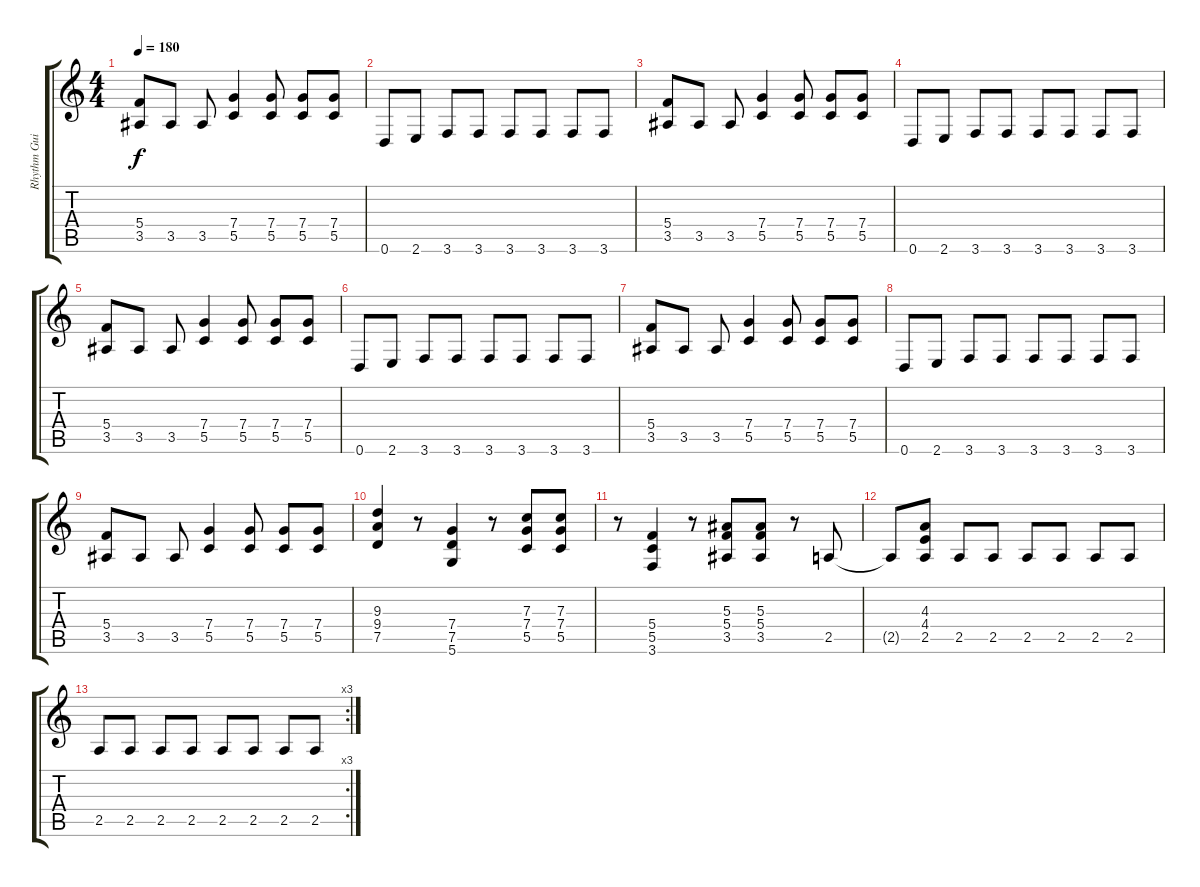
\track ("Rhythm Guitar" "Rhythm Gui") {instrument distortionguitar}
\staff {score tabs}
\tuning (D4 A3 F3 C3 G2 D2) {hide}
\ts (4 4)
\tempo 180
\clef g2
\ks c
(5.4 3.5).8{dy f} 3.5.8 3.5.8 (7.4 5.5).4 (7.4 5.5).8 (7.4 5.5).8 (7.4 5.5).8 |
0.6.8 2.6.8 3.6.8 3.6.8 3.6.8 3.6.8 3.6.8 3.6.8 |
(5.4 3.5).8 3.5.8 3.5.8 (7.4 5.5).4 (7.4 5.5).8 (7.4 5.5).8 (7.4 5.5).8 |
0.6.8 2.6.8 3.6.8 3.6.8 3.6.8 3.6.8 3.6.8 3.6.8 |
(5.4 3.5).8 3.5.8 3.5.8 (7.4 5.5).4 (7.4 5.5).8 (7.4 5.5).8 (7.4 5.5).8 |
0.6.8 2.6.8 3.6.8 3.6.8 3.6.8 3.6.8 3.6.8 3.6.8 |
(5.4 3.5).8 3.5.8 3.5.8 (7.4 5.5).4 (7.4 5.5).8 (7.4 5.5).8 (7.4 5.5).8 |
0.6.8 2.6.8 3.6.8 3.6.8 3.6.8 3.6.8 3.6.8 3.6.8 |
(5.4 3.5).8 3.5.8 3.5.8 (7.4 5.5).4 (7.4 5.5).8 (7.4 5.5).8 (7.4 5.5).8 |
(9.3 9.4 7.5).4 r.8 (7.4 7.5 5.6).4 r.8 (7.3 7.4 5.5).8 (7.3 7.4 5.5).8 |
r.8 (5.4 5.5 3.6).4 r.8 (5.3 5.4 3.5).8 (5.3 5.4 3.5).8 r.8 2.5.8 |
2.5{t}.8 (4.3 4.4 2.5).8 2.5.8 2.5.8 2.5.8 2.5.8 2.5.8 2.5.8 |
\rc 3
2.5.8 2.5.8 2.5.8 2.5.8 2.5.8 2.5.8 2.5.8 2.5.8
